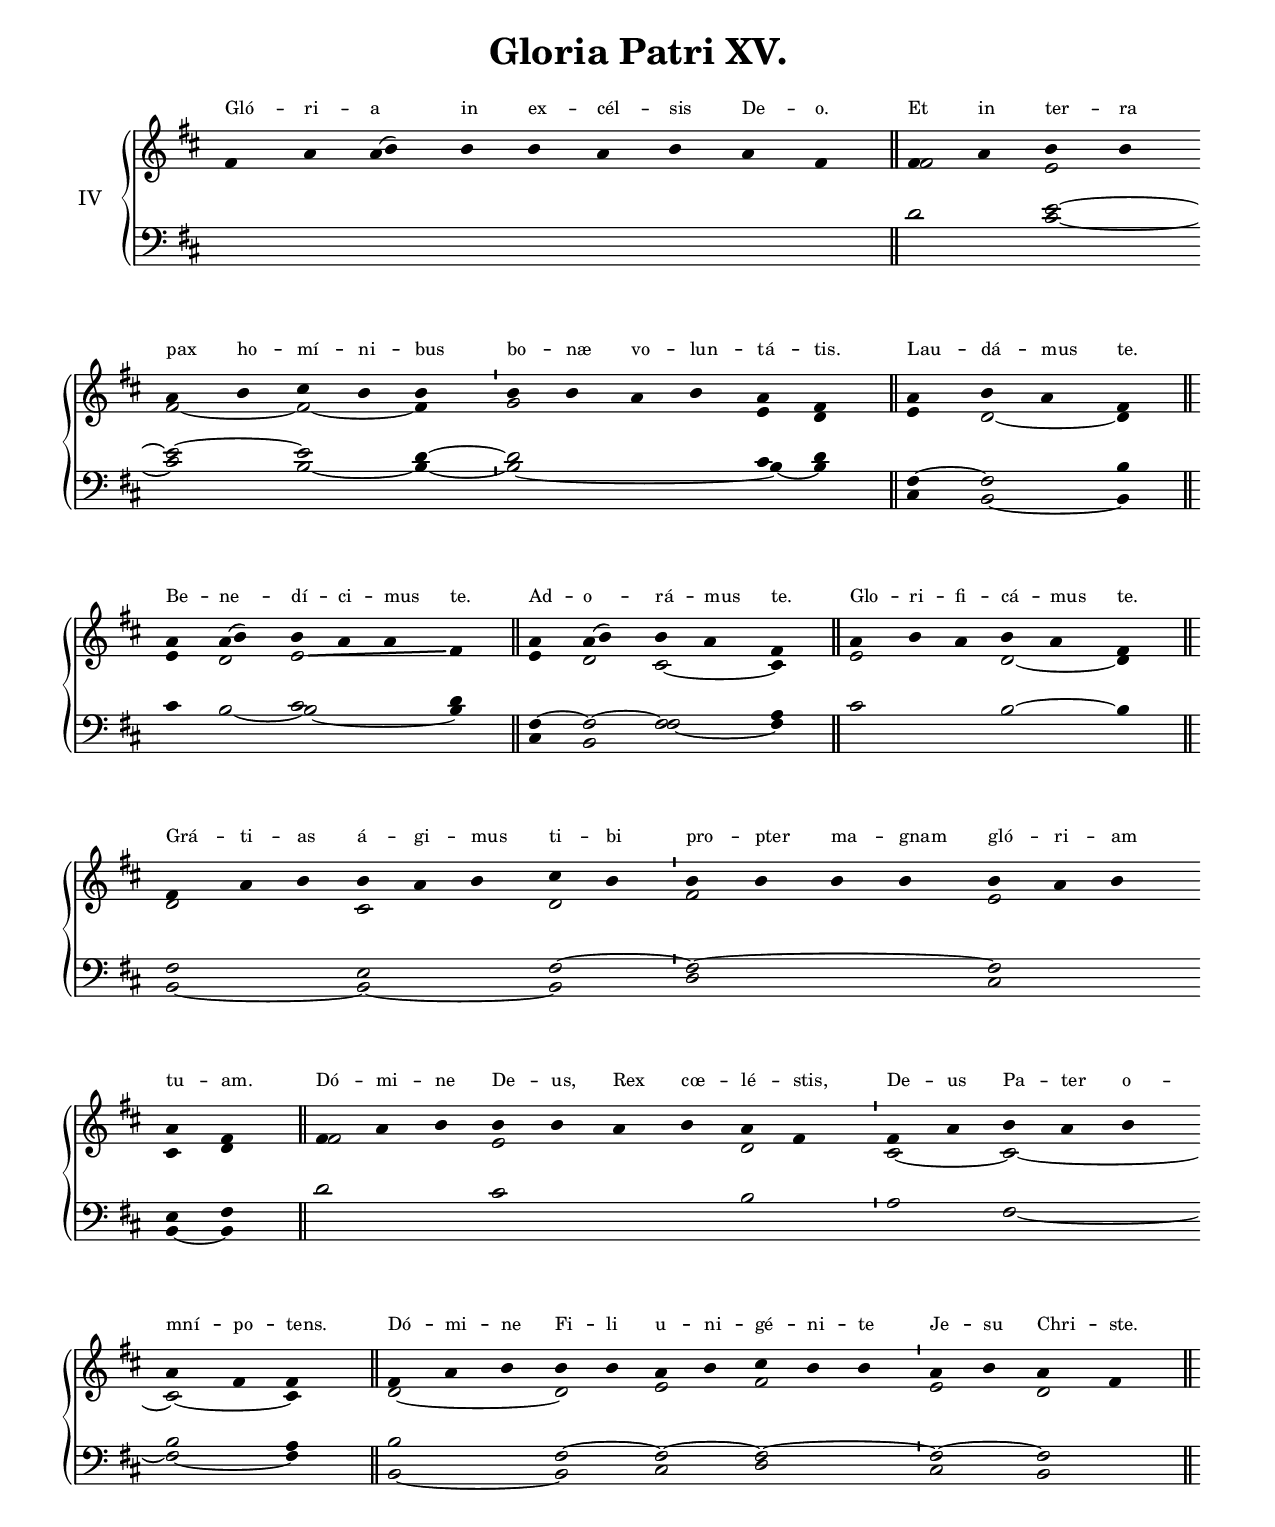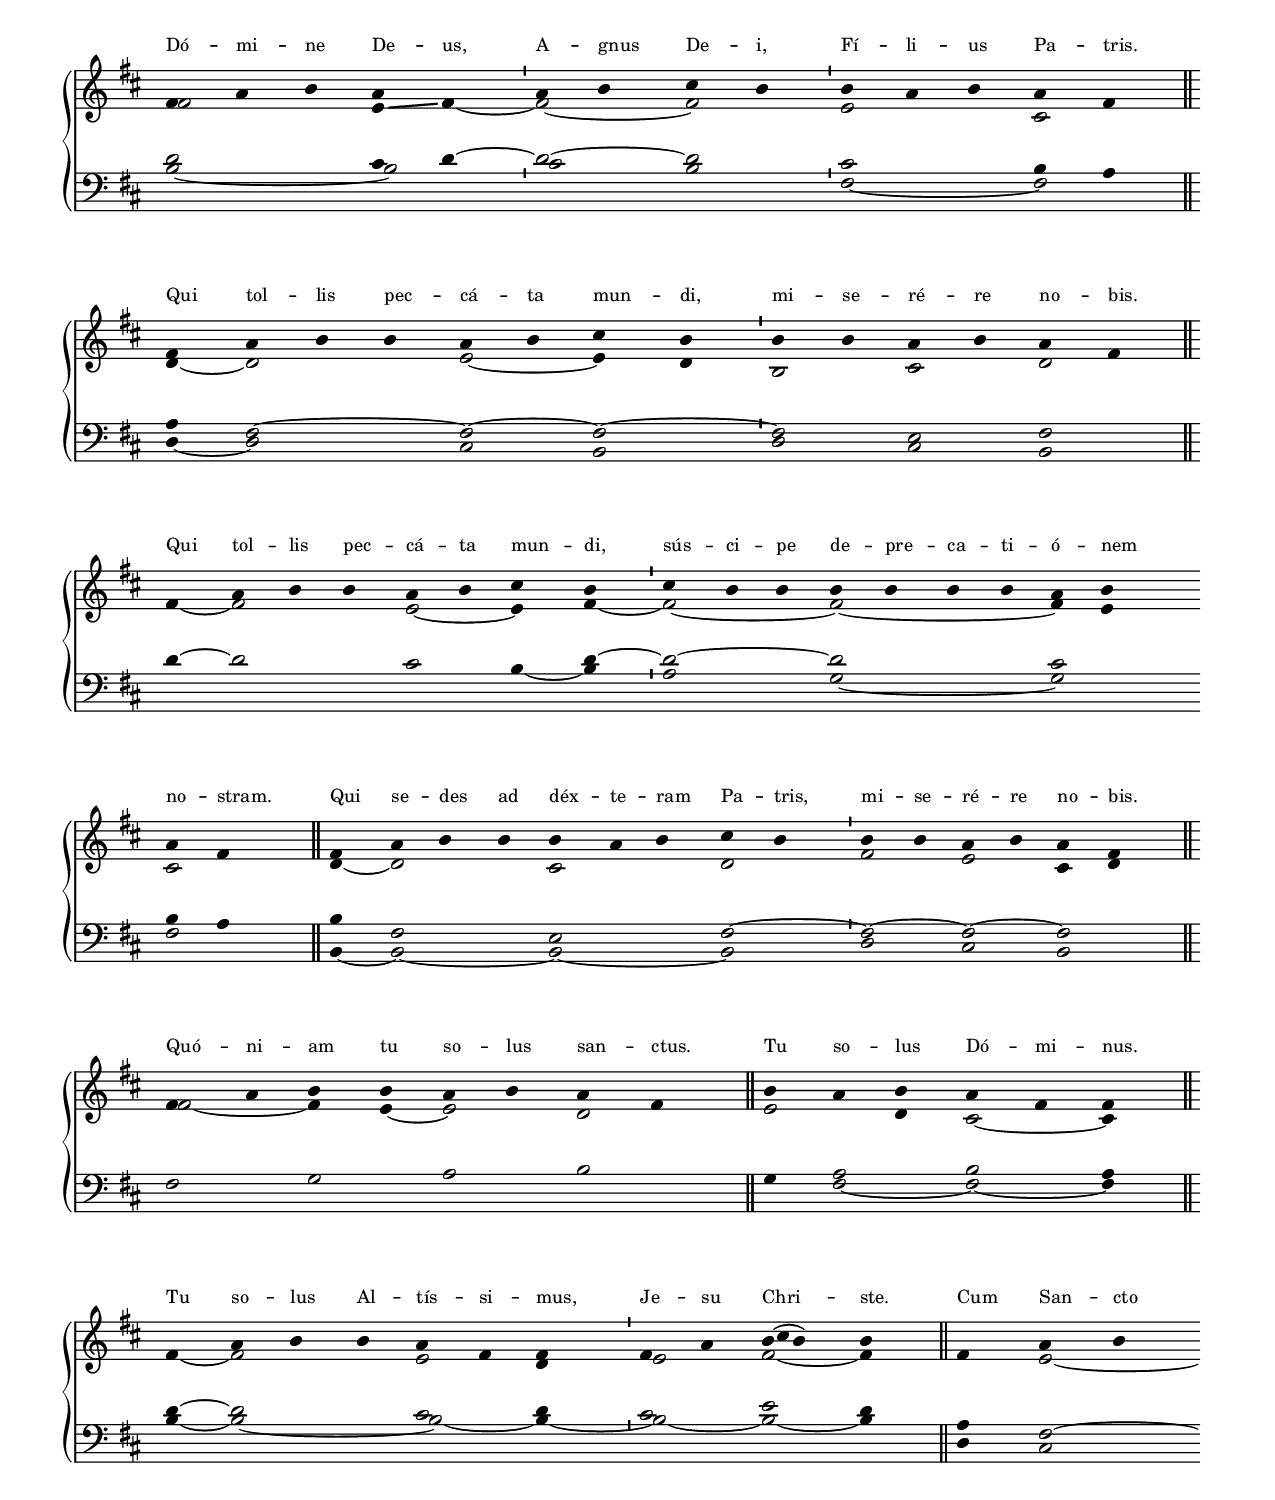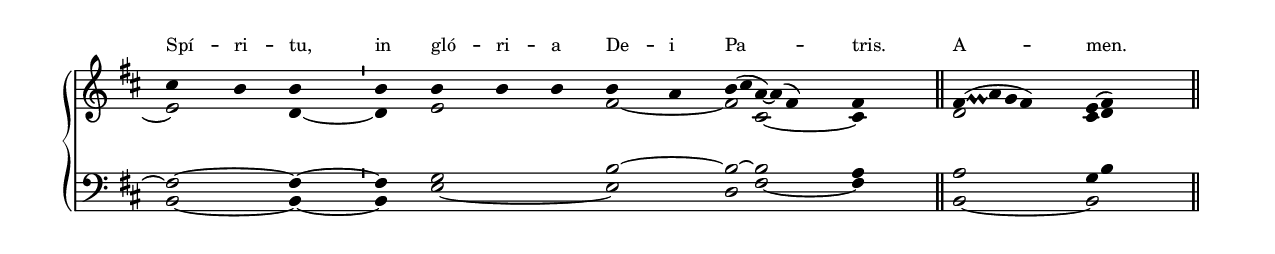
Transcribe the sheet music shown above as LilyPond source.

\version "2.18"
\include "gregorian.ly"
\include "noh2.ily"

%Page reference: page v.85
%(volume.page)

global = {
 \key fis \phrygian
 \cadenzaOn 
 \override Glissando #'thickness = #2.0
}

\header {
  title = \markup \center-column {"Gloria Patri XV." \vspace #1 }
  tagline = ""
  composer = ""
}

\paper {
 #(include-special-characters)
  oddHeaderMarkup = \markup \fill-line {
    \line {}
    \center-column {
      \on-the-fly #first-page     " "
      \on-the-fly #not-first-page ""
    }
    \line { \on-the-fly #print-page-number-check-first \fromproperty #'page:page-number-string }
  }
  evenHeaderMarkup = \markup \fill-line {
    \line { \on-the-fly #print-page-number-check-first \fromproperty #'page:page-number-string }
    \center-column { "" }
    \line {}
  }
}

chantText = \lyricmode {
Gló -- ri -- a in ex -- cél -- sis De -- o. 
Et in ter -- ra pax ho -- mí -- ni -- bus bo -- næ vo -- lun -- tá -- tis. 
Lau -- dá -- mus te. 
Be -- ne -- dí -- ci -- mus te. 
Ad -- o -- rá -- mus te. 
Glo -- ri -- fi -- cá -- mus te. 
Grá -- ti -- as á -- gi -- mus ti -- bi pro -- pter ma -- gnam gló -- ri -- am tu -- am. 
Dó -- mi -- ne De -- us, Rex cœ -- lé -- stis, De -- us Pa -- ter o -- mní -- po -- tens. 
Dó -- mi -- ne Fi -- li u -- ni -- gé -- ni -- te Je -- su Chri -- ste. 
Dó -- mi -- ne De -- us, A -- gnus De -- i, Fí -- li -- us Pa -- tris. 
Qui tol -- lis pec -- cá -- ta mun -- di, mi -- se -- ré -- re no -- bis. 
Qui tol -- lis pec -- cá -- ta mun -- di, sús -- ci -- pe de -- pre -- ca -- ti -- ó -- nem no -- stram. 
Qui se -- des ad déx -- te -- ram Pa -- tris, mi -- se -- ré -- re no -- bis. 
Quó -- ni -- am tu so -- lus san -- ctus. 
Tu so -- lus Dó -- mi -- nus. 
Tu so -- lus Al -- tís -- si -- mus, Je -- su Chri -- ste. 
Cum San -- cto Spí -- ri -- tu, in gló -- ri -- a De -- i Pa -- tris. 
A -- men. }

chantMusic = {
\tieDown   fis'4 a'4 a'4 ( b'4) b'4 b'4 a'4 b'4 a'4 fis'4 \finalis
 fis'4 a'4 b'4 b'4 \forceBreak
 a'4 b'4 cis''4 b'4 b'4 \divisioMinima
 b'4 b'4 a'4 b'4 a'4 fis'4 \finalis
 a'4 b'4 a'4 fis'4 \finalis
 \forceBreak
 a'4 a'4 ( b'4) b'4 a'4 a'4 fis'4 \finalis
 a'4 a'4 ( b'4) b'4 a'4 fis'4 \finalis
 a'4 b'4 a'4 b'4 a'4 fis'4 \finalis
 \forceBreak
 fis'4 a'4 b'4 b'4 a'4 b'4 cis''4 b'4 \divisioMinima
 b'4 b'4 b'4 b'4 b'4 a'4 b'4 \forceBreak
 a'4 fis'4 \finalis
 fis'4 a'4 b'4 b'4 b'4 a'4 b'4 a'4 fis'4 \divisioMinima
 fis'4 a'4 b'4 a'4 b'4 \forceBreak
 a'4 fis'4 fis'4 \finalis
 fis'4 a'4 b'4 b'4 b'4 a'4 b'4 cis''4 b'4 b'4 \divisioMinima
 a'4 b'4 a'4 fis'4 \finalis
 \forceBreak
 fis'4 a'4 b'4 a'4 fis'4 \divisioMinima
 a'4 b'4 cis''4 b'4 \divisioMinima
 b'4 a'4 b'4 a'4 fis'4 \finalis
 \forceBreak
 fis'4 a'4 b'4 b'4 a'4 b'4 cis''4 b'4 \divisioMinima
 b'4 b'4 a'4 b'4 a'4 fis'4 \finalis
 \forceBreak
 fis'4 a'4 b'4 b'4 a'4 b'4 cis''4 b'4 \divisioMinima
 cis''4 b'4 b'4 b'4 b'4 b'4 b'4 a'4 b'4 \forceBreak
 a'4 fis'4 \finalis
 fis'4 a'4 b'4 b'4 b'4 a'4 b'4 cis''4 b'4 \divisioMinima
 b'4 b'4 a'4 b'4 a'4 fis'4 \finalis
 \forceBreak
 fis'4 a'4 b'4 b'4 a'4 b'4 a'4 fis'4 \finalis
 b'4 a'4 b'4 a'4 fis'4 fis'4 \finalis
 \forceBreak
 fis'4 a'4 b'4 b'4 a'4 fis'4 fis'4 \divisioMinima
 fis'4 a'4 b'4 ( cis''4 b'4) b'4 \finalis
 fis'4 a'4 b'4 \forceBreak
 cis''4 b'4 b'4 \divisioMinima
 b'4 b'4 b'4 b'4 b'4 a'4 b'4 ( cis''4 a'4) ~ a'4 ( fis'4) fis'4 \finalis
 fis'4 ( \quil g' a'4 g'4 fis'4) e'4 ( fis'4) \finalis

}

altoMusic = {
r2*10/2 \finalis
fis'2 e'2 fis'2 ~ fis'2 ~ fis'4 \divisioMinima
g'2*4/2 e'4 d'4 \finalis
e'4 d'2 ~ d'4 \finalis
e'4 d'2 e'2*3/2 -\tweak Glissando.Y-offset #-0.8 \glissando fis'4 \finalis
e'4 d'2 cis'2 ~ cis'4 \finalis
e'2*3/2 d'2 ~ d'4 \finalis
d'2*3/2 cis'2*3/2 d'2 \divisioMinima
fis'2*4/2 e'2*3/2 cis'4 d'4 \finalis
fis'2*3/2 e'2*4/2 d'2 \divisioMinima
cis'2 ~ cis'2*3/2 ~ cis'2 ~ cis'4 \finalis
d'2*3/2 ~ d'2 e'2 fis'2*3/2 \divisioMinima
e'2 d'2 \finalis
fis'2*3/2 e'4 -\tweak Glissando.Y-offset #-0.8 \glissando fis'4 ~ \divisioMinima
fis'2 ~ fis'2 \divisioMinima
e'2*3/2 cis'2 \finalis
d'4 ~ d'2*3/2 e'2 ~ e'4 d'4 \divisioMinima
b2 cis'2 d'2 \finalis
fis'4 ~ fis'2*3/2 e'2 ~ e'4 fis'4 ~ \divisioMinima
fis'2*3/2 ~ fis'2*4/2 ~ fis'4 e'4 cis'2 \finalis
d'4 ~ d'2*3/2 cis'2*3/2 d'2 \divisioMinima
fis'2 e'2 cis'4 d'4 \finalis
fis'2 ~ fis'4 e'4 ~ e'2 d'2 \finalis
e'2 d'4 cis'2 ~ cis'4 \finalis
fis'4 ~ fis'2*3/2 e'2 d'4 \divisioMinima
e'2 fis'2*3/2 ~ fis'4 \finalis
r4 e'2 ~ e'2 d'4 ~ \divisioMinima
d'4 e'2*3/2 fis'2 ~ fis'2 cis'2*3/2 ~ cis'4 \finalis
d'2*5/2 cis'4 d'4 \finalis
}

tenorMusic = {
r2*10/2 \finalis
d'2 e'2 ~ e'2 ~ e'2 d'4 ~ \divisioMinima
d'2*4/2 cis'4 d'4 \finalis
fis4 ~ fis2 b4 \finalis
r2*3/2 cis'2*3/2 d'4 \finalis
fis4 ~ fis2 ~ fis2 a4 \finalis
cis'2*3/2 b2 ~ b4 \finalis
fis2*3/2 e2*3/2 fis2 ~ \divisioMinima
fis2*4/2 ~ fis2*3/2 e4 fis4 \finalis
d'2*3/2 cis'2*4/2 b2 \divisioMinima
r2*5/2 b2 a4 \finalis
b2*3/2 fis2 ~ fis2 ~ fis2*3/2 ~ \divisioMinima
fis2 ~ fis2 \finalis
d'2*3/2 cis'4 d'4 ~ \divisioMinima
d'2 ~ d'2 \divisioMinima
cis'2*3/2 b4 a4 \finalis
a4 fis2*3/2 ~ fis2 ~ fis2 ~ \divisioMinima
fis2 e2 fis2 \finalis
d'4 ~ d'2*3/2 cis'2*3/2 d'4 ~ \divisioMinima
d'2*3/2 ~ d'2*4/2 cis'2 b4 a4 \finalis
b4 fis2*3/2 e2*3/2 fis2 ~ \divisioMinima
fis2 ~ fis2 ~ fis2 \finalis
r2*8/2 \finalis
g4 a2 b2 a4 \finalis
d'4 ~ d'2*3/2 cis'2 d'4 \divisioMinima
cis'2 e'2*3/2 d'4 \finalis
a4 fis2 ~ fis2 ~ fis4 ~ \divisioMinima
fis4 g2*3/2 b2 ~ b2 ~ b2*3/2 a4 \finalis
a2*5/2 g4 b4 \finalis
}

bassMusic = {
r2*10/2 \finalis
r2 cis'2 ~ cis'2 b2 ~ b4 ~ \divisioMinima
b2*4/2 ~ b4 ~ b4 \finalis
cis4 b,2 ~ b,4 \finalis
cis'4 b2 ~ b2*3/2 ~ b4 \finalis
cis4 b,2 \shiftRight fis2 ~ fis4 \finalis
r2*6/2 \finalis
b,2*3/2 ~ b,2*3/2 ~ b,2 \divisioMinima
d2*4/2 cis2*3/2 b,4 ~ b,4 \finalis
r2*9/2 \divisioMinima
a2 fis2*3/2 ~ fis2 ~ fis4 \finalis
b,2*3/2 ~ b,2 cis2 d2*3/2 \divisioMinima
cis2 b,2 \finalis
b2*3/2 ~ b2 \divisioMinima
cis'2 b2 \divisioMinima
fis2*3/2 ~ fis2 \finalis
d4 ~ d2*3/2 cis2 b,2 \divisioMinima
d2 cis2 b,2 \finalis
r2*6/2 b4 ~ b4 \divisioMinima
a2*3/2 g2*4/2 ~ g2 fis2 \finalis
b,4 ~ b,2*3/2 ~ b,2*3/2 ~ b,2 \divisioMinima
d2 cis2 b,2 \finalis
fis2 g2 a2 b2 \finalis
r4 fis2 ~ fis2 ~ fis4 \finalis
b4 ~ b2*3/2 ~ b2 ~ b4 ~ \divisioMinima
b2 ~ b2*3/2 ~ b4 \finalis
d4 cis2 b,2 ~ b,4 ~ \divisioMinima
b,4 e2*3/2 ~ e2 d2 fis2*3/2 ~ fis4 \finalis
b,2*5/2 ~ b,2 \finalis
}

voiceLines = {
\voiceLineStyle


}

\score{
  <<
    \new Lyrics
    \new GrandStaff <<
      \set GrandStaff.autoBeaming = ##f
      \set GrandStaff.instrumentName = \markup \center-column {
        "IV"
      }
      \new Staff = up <<
        \new Voice = "chant" {
          \voiceOne \global \chantMusic
        }
        \new Voice {
          \voiceTwo \global \altoMusic
        }
      >>

      \new Staff = down <<
        \clef bass
        \new Voice {
          \voiceOne \global \tenorMusic
        }
        \new Voice {
          \voiceTwo \global \bassMusic
        }
	\new Voice {
        \voiceThree \global \voiceLines
        }
      >>
    >>
    \context Lyrics {
      \lyricsto chant {
      \chantText
    }
    }
  >>
  \layout{
  }
  
}
